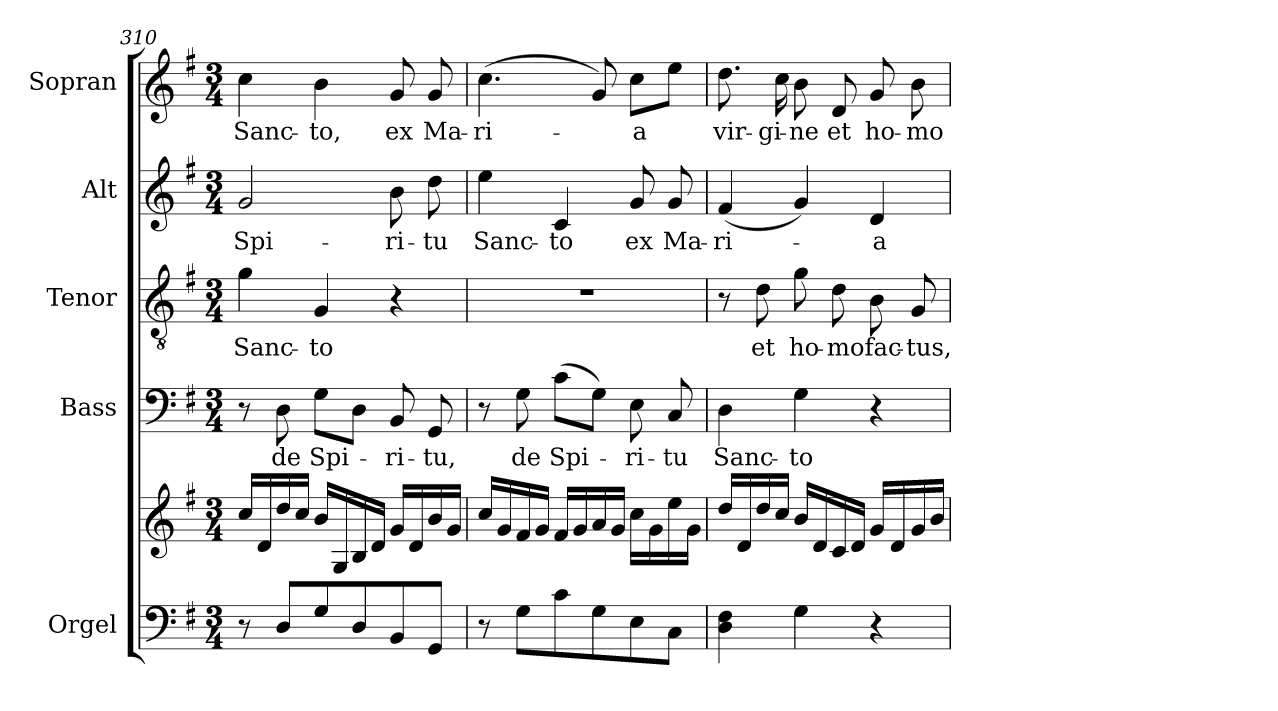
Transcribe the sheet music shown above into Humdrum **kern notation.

**kern	**kern	**kern	**text	**kern	**text	**kern	**text	**kern	**text
*part5	*part5	*part4	*part4	*part3	*part3	*part2	*part2	*part1	*part1
*staff6	*staff5	*staff4	*staff4	*staff3	*staff3	*staff2	*staff2	*staff1	*staff1
*I"Orgel	*	*I"Bass	*	*I"Tenor	*	*I"Alt	*	*I"Sopran	*
*I'Org.	*	*I'B	*	*I'T	*	*I'A	*	*I'S	*
!!LO:LB:g=z
*clefF4	*clefG2	*clefF4	*	*clefGv2	*	*clefG2	*	*clefG2	*
*k[f#]	*k[f#]	*k[f#]	*	*k[f#]	*	*k[f#]	*	*k[f#]	*
*G:	*G:	*G:	*	*G:	*	*G:	*	*G:	*
*M3/4	*M3/4	*M3/4	*	*M3/4	*	*M3/4	*	*M3/4	*
=310	=310	=310	=310	=310	=310	=310	=310	=310	=310
!	!	!	!	!	!LO:LY:b	!	!LO:LY:b	!	!LO:LY:b
8r	16cc/LL	8r	.	4g\	Sanc-	2g/	Spi-	4cc\	Sanc-
.	16d/	.	.	.	.	.	.	.	.
!	!	!	!LO:LY:b	!	!	!	!	!	!
8D/L	16dd/	8D\	de	.	.	.	.	.	.
.	16cc/JJ	.	.	.	.	.	.	.	.
!	!	!	!LO:LY:b	!	!LO:LY:b	!	!	!	!LO:LY:b
8G/	16b/LL	8G\L	Spi-	4G/	-to	.	.	4b\	-to,
.	16G/	.	.	.	.	.	.	.	.
8D/	16B/	8D\J	.	.	.	.	.	.	.
.	16d/JJ	.	.	.	.	.	.	.	.
!	!	!	!LO:LY:b	!	!	!	!LO:LY:b	!	!LO:LY:b
8BB/	16g/LL	8BB/	-ri-	4r	.	8b\	-ri-	8g/	ex
.	16d/	.	.	.	.	.	.	.	.
!	!	!	!LO:LY:b	!	!	!	!LO:LY:b	!	!LO:LY:b
8GG/J	16b/	8GG/	-tu,	.	.	8dd\	-tu	8g/	Ma-
.	16g/JJ	.	.	.	.	.	.	.	.
=311	=311	=311	=311	=311	=311	=311	=311	=311	=311
!	!	!	!	!	!	!	!LO:LY:b	!	!LO:LY:b
8r	16cc/LL	8r	.	2.r	.	4ee\	Sanc-	(>4.cc\	-ri-
.	16g/	.	.	.	.	.	.	.	.
!	!	!	!LO:LY:b	!	!	!	!	!	!
8G\L	16f#/	8G\	de	.	.	.	.	.	.
.	16g/JJ	.	.	.	.	.	.	.	.
!	!	!	!LO:LY:b	!	!	!	!LO:LY:b	!	!
8c\	16f#/LL	(>8c\L	Spi-	.	.	4c/	-to	.	.
.	16g/	.	.	.	.	.	.	.	.
8G\	16a/	8G\J)	.	.	.	.	.	8g/)	.
.	16g/JJ	.	.	.	.	.	.	.	.
!	!	!	!LO:LY:b	!	!	!	!LO:LY:b	!	!LO:LY:b
8E\	16cc\LL	8E\	-ri-	.	.	8g/	ex	8cc\L	-a
.	16g\	.	.	.	.	.	.	.	.
!	!	!	!LO:LY:b	!	!	!	!LO:LY:b	!	!
8C\J	16ee\	8C/	-tu	.	.	8g/	Ma-	8ee\J	.
.	16g\JJ	.	.	.	.	.	.	.	.
=312	=312	=312	=312	=312	=312	=312	=312	=312	=312
!	!	!	!LO:LY:b	!	!	!	!LO:LY:b	!	!LO:LY:b
4D\ 4F#\	16dd/LL	4D\	Sanc-	8r	.	(<4f#/	-ri-	8.dd\	vir-
.	16d/	.	.	.	.	.	.	.	.
!	!	!	!	!	!LO:LY:b	!	!	!	!
.	16dd/	.	.	8d\	et	.	.	.	.
!	!	!	!	!	!	!	!	!	!LO:LY:b
.	16cc/JJ	.	.	.	.	.	.	16cc\	-gi-
!	!	!	!LO:LY:b	!	!LO:LY:b	!	!	!	!LO:LY:b
4G\	16b/LL	4G\	-to	8g\	ho-	4g/)	.	8b\	-ne
.	16d/	.	.	.	.	.	.	.	.
!	!	!	!	!	!LO:LY:b	!	!	!	!LO:LY:b
.	16c/	.	.	8d\	-mo	.	.	8d/	et
.	16d/JJ	.	.	.	.	.	.	.	.
!	!	!	!	!	!LO:LY:b	!	!LO:LY:b	!	!LO:LY:b
4r	16g/LL	4r	.	8B\	fac-	4d/	-a	8g/	ho-
.	16d/	.	.	.	.	.	.	.	.
!	!	!	!	!	!LO:LY:b	!	!	!	!LO:LY:b
.	16g/	.	.	8G/	-tus,	.	.	8b\	-mo
.	16b/JJ	.	.	.	.	.	.	.	.
=	=	=	=	=	=	=	=	=	=
*-	*-	*-	*-	*-	*-	*-	*-	*-	*-
